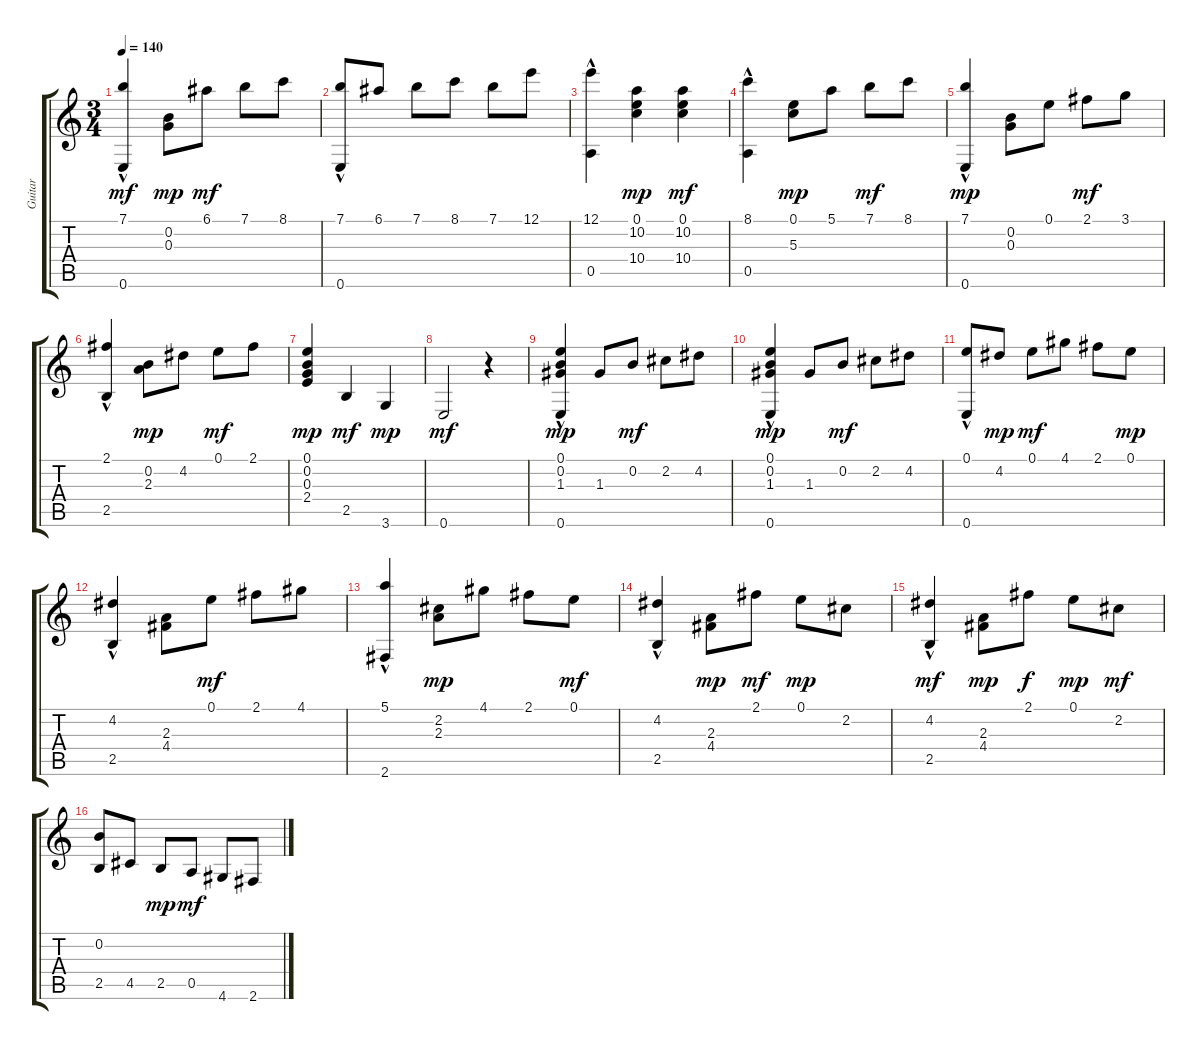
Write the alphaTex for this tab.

\track ("Guitar" "Guitar") {instrument acousticguitarnylon}
\staff {score tabs}
\tuning (E4 B3 G3 D3 A2 E2) {hide}
\ts (3 4)
\tempo 140
\clef g2
\ks c
(7.1{hac} 0.6{hac}).4{dy mf} (0.2 0.3).8{dy mp} 6.1.8{dy mf} 7.1.8 8.1.8 |
(7.1 0.6{hac}).8 6.1.8 7.1.8 8.1.8 7.1.8 12.1.8 |
(12.1 0.5{hac}).4 (0.1 10.2 10.4).4{dy mp} (0.1 10.2 10.4).4{dy mf} |
(8.1{hac} 0.5{hac}).4 (0.1 5.3).8{dy mp} 5.1.8 7.1.8{dy mf} 8.1.8 |
(7.1{hac} 0.6{hac}).4{dy mp} (0.2 0.3).8 0.1.8 2.1.8{dy mf} 3.1.8 |
(2.1{hac} 2.5).4 (0.2 2.3).8{dy mp} 4.2.8 0.1.8{dy mf} 2.1.8 |
(0.1 0.2 0.3 2.4).4{dy mp} 2.5.4{dy mf} 3.6.4{dy mp} |
0.6.2{dy mf} r.4 |
(0.1 0.2 1.3 0.6{hac}).4{dy mp} 1.3.8 0.2.8{dy mf} 2.2.8 4.2.8 |
(0.1 0.2 1.3 0.6{hac}).4{dy mp} 1.3.8 0.2.8{dy mf} 2.2.8 4.2.8 |
(0.1 0.6{hac}).8 4.2.8{dy mp} 0.1.8{dy mf} 4.1.8 2.1.8 0.1.8{dy mp} |
(4.2{hac} 2.5{hac}).4 (2.3 4.4).8 0.1.8{dy mf} 2.1.8 4.1.8 |
(5.1{hac} 2.6{hac}).4 (2.2 2.3).8{dy mp} 4.1.8 2.1.8 0.1.8{dy mf} |
(4.2{hac} 2.5{hac}).4 (2.3 4.4).8{dy mp} 2.1.8{dy mf} 0.1.8{dy mp} 2.2.8 |
(4.2{hac} 2.5{hac}).4{dy mf} (2.3 4.4).8{dy mp} 2.1.8{dy f} 0.1.8{dy mp} 2.2.8{dy mf} |
(0.2 2.5).8 4.5.8 2.5.8{dy mp} 0.5.8{dy mf} 4.6.8 2.6.8
